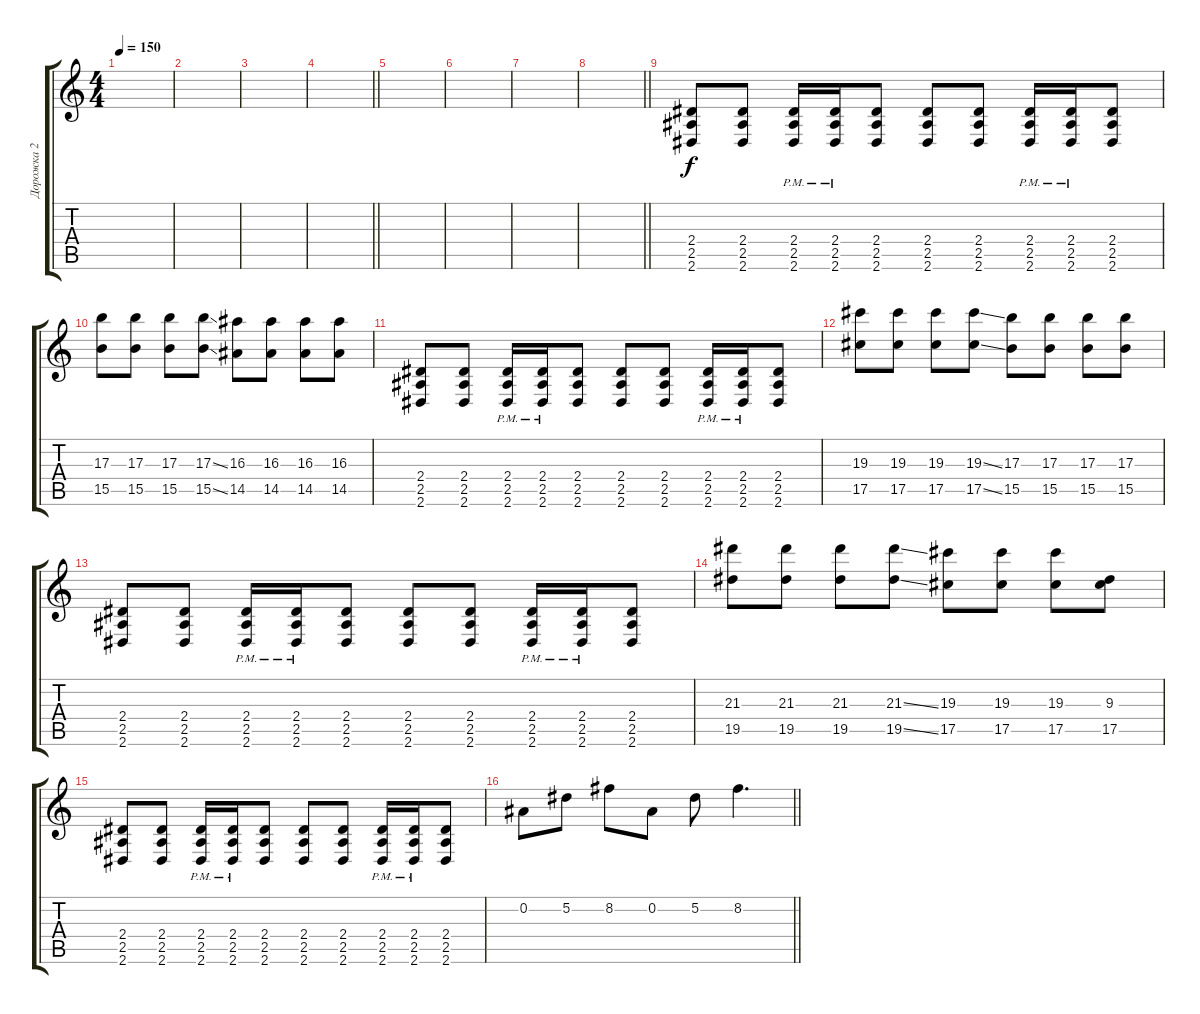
\track ("Дорожка 2" "Дорожка 2") {instrument distortionguitar}
\staff {score tabs}
\tuning (Eb4 Bb3 Gb3 Db3 Ab2 Db2) {hide}
\ts (4 4)
\tempo 150
\clef g2
\ks c
|
|
|
\barLineRight lightlight
|
|
|
|
\barLineRight lightlight
|
(2.4 2.5 2.6).8 (2.4 2.5 2.6).8 (2.4{pm} 2.5{pm} 2.6{pm}).16 (2.4{pm} 2.5{pm} 2.6{pm}).16 (2.4 2.5 2.6).8 (2.4 2.5 2.6).8 (2.4 2.5 2.6).8 (2.4{pm} 2.5{pm} 2.6{pm}).16 (2.4{pm} 2.5{pm} 2.6{pm}).16 (2.4 2.5 2.6).8 |
(17.3 15.5).8 (17.3 15.5).8 (17.3 15.5).8 (17.3{ss} 15.5{ss}).8 (16.3 14.5).8 (16.3 14.5).8 (16.3 14.5).8 (16.3 14.5).8 |
(2.4 2.5 2.6).8 (2.4 2.5 2.6).8 (2.4{pm} 2.5{pm} 2.6{pm}).16 (2.4{pm} 2.5{pm} 2.6{pm}).16 (2.4 2.5 2.6).8 (2.4 2.5 2.6).8 (2.4 2.5 2.6).8 (2.4{pm} 2.5{pm} 2.6{pm}).16 (2.4{pm} 2.5{pm} 2.6{pm}).16 (2.4 2.5 2.6).8 |
(19.3 17.5).8 (19.3 17.5).8 (19.3 17.5).8 (19.3{ss} 17.5{ss}).8 (17.3 15.5).8 (17.3 15.5).8 (17.3 15.5).8 (17.3 15.5).8 |
(2.4 2.5 2.6).8 (2.4 2.5 2.6).8 (2.4{pm} 2.5{pm} 2.6{pm}).16 (2.4{pm} 2.5{pm} 2.6{pm}).16 (2.4 2.5 2.6).8 (2.4 2.5 2.6).8 (2.4 2.5 2.6).8 (2.4{pm} 2.5{pm} 2.6{pm}).16 (2.4{pm} 2.5{pm} 2.6{pm}).16 (2.4 2.5 2.6).8 |
(21.3 19.5).8 (21.3 19.5).8 (21.3 19.5).8 (21.3{ss} 19.5{ss}).8 (19.3 17.5).8 (19.3 17.5).8 (19.3 17.5).8 (9.3 17.5).8 |
(2.4 2.5 2.6).8 (2.4 2.5 2.6).8 (2.4{pm} 2.5{pm} 2.6{pm}).16 (2.4{pm} 2.5{pm} 2.6{pm}).16 (2.4 2.5 2.6).8 (2.4 2.5 2.6).8 (2.4 2.5 2.6).8 (2.4{pm} 2.5{pm} 2.6{pm}).16 (2.4{pm} 2.5{pm} 2.6{pm}).16 (2.4 2.5 2.6).8 |
\barLineRight lightlight
0.2.8 5.2.8 8.2.8 0.2.8 5.2.8 8.2.4{d}
